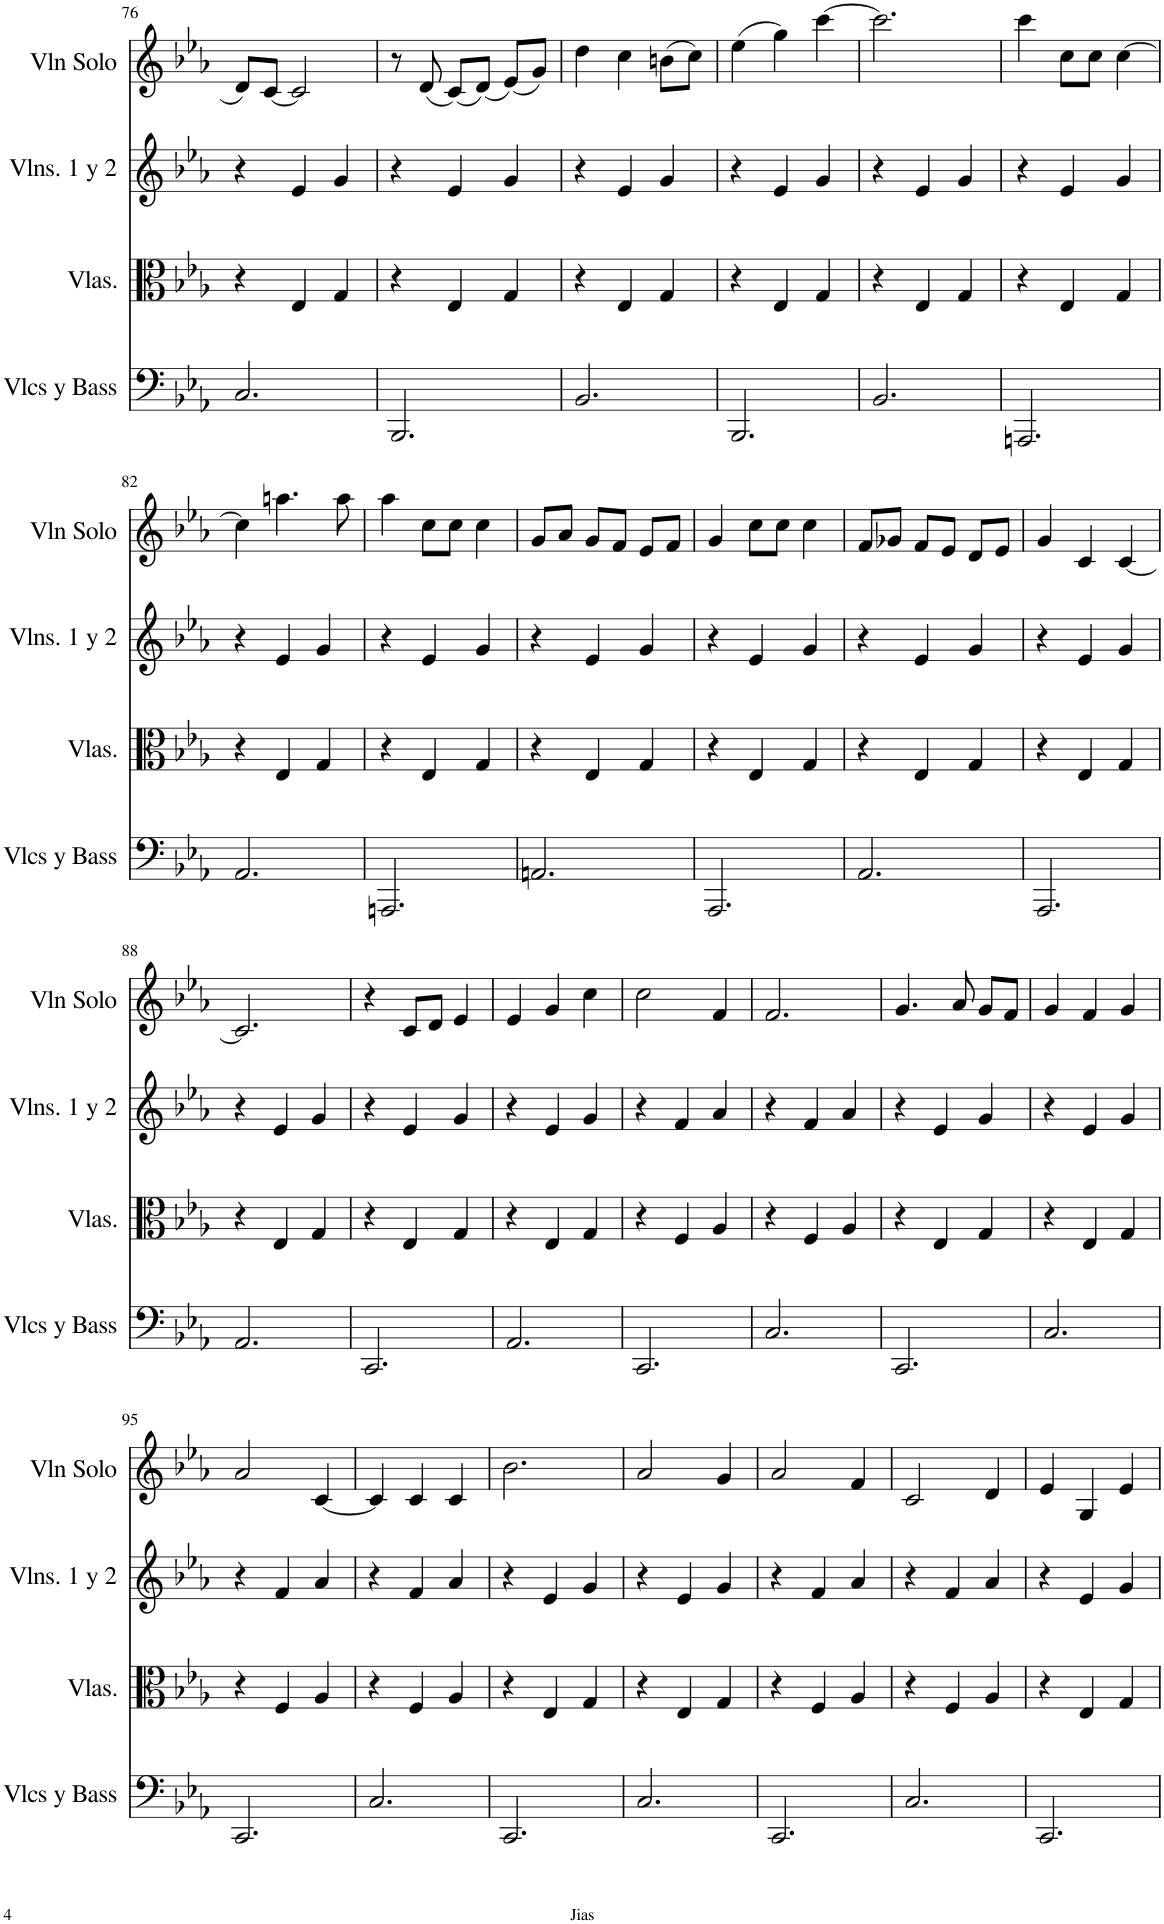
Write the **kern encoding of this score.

**kern	**kern	**kern	**kern
*part4	*part3	*part2	*part1
*staff4	*staff3	*staff2	*staff1
*I"Violoncellos y Bass	*I"Violas	*I"Violins 1 y 2	*I"Violin Solo
*I'Vlcs y Bass	*I'Vlas.	*I'Vlns. 1 y 2	*I'Vln Solo
!!LO:PB:g=z
*clefF4	*clefC3	*clefG2	*clefG2
*k[b-e-a-]	*k[b-e-a-]	*k[b-e-a-]	*k[b-e-a-]
*M3/4	*M3/4	*M3/4	*M3/4
=76	=76	=76	=76
2.C/	4r	4r	8d/L
.	.	.	[8c/J
.	4E-/	4e-/	2c/]
.	4G/	4g/	.
=77	=77	=77	=77
2.BBB-/	4r	4r	8r
.	.	.	(8d/
.	4E-/	4e-/	(8c/L)
.	.	.	(8d/J)
.	4G/	4g/	(8e-/L)
.	.	.	8g/J)
=78	=78	=78	=78
2.BB-/	4r	4r	4dd\
.	4E-/	4e-/	4cc\
.	4G/	4g/	(8bn\L
.	.	.	8cc\J)
=79	=79	=79	=79
2.BBB-/	4r	4r	(4ee-\
.	4E-/	4e-/	4gg\)
.	4G/	4g/	[4ccc\
=80	=80	=80	=80
2.BB-/	4r	4r	2.ccc\]
.	4E-/	4e-/	.
.	4G/	4g/	.
=81	=81	=81	=81
2.AAAn/	4r	4r	4ccc\
.	4E-/	4e-/	8cc\L
.	.	.	8cc\J
.	4G/	4g/	[4cc\
!!LO:LB:g=z
=82	=82	=82	=82
2.AA-/	4r	4r	4cc\]
.	4E-/	4e-/	4.aan\
.	4G/	4g/	.
.	.	.	8aa\
=83	=83	=83	=83
2.AAAn/	4r	4r	4aa-\
.	4E-/	4e-/	8cc\L
.	.	.	8cc\J
.	4G/	4g/	4cc\
=84	=84	=84	=84
2.AAn/	4r	4r	8g/L
.	.	.	8a-/J
.	4E-/	4e-/	8g/L
.	.	.	8f/J
.	4G/	4g/	8e-/L
.	.	.	8f/J
=85	=85	=85	=85
2.AAA-/	4r	4r	4g/
.	4E-/	4e-/	8cc\L
.	.	.	8cc\J
.	4G/	4g/	4cc\
=86	=86	=86	=86
2.AA-/	4r	4r	8f/L
.	.	.	8g-X/J
.	4E-/	4e-/	8f/L
.	.	.	8e-/J
.	4G/	4g/	8d/L
.	.	.	8e-/J
=87	=87	=87	=87
2.AAA-/	4r	4r	4g/
.	4E-/	4e-/	4c/
.	4G/	4g/	[4c/
!!LO:LB:g=z
=88	=88	=88	=88
2.AA-/	4r	4r	2.c/]
.	4E-/	4e-/	.
.	4G/	4g/	.
=89	=89	=89	=89
2.CC/	4r	4r	4r
.	4E-/	4e-/	8c/L
.	.	.	8d/J
.	4G/	4g/	4e-/
=90	=90	=90	=90
2.AA-/	4r	4r	4e-/
.	4E-/	4e-/	4g/
.	4G/	4g/	4cc\
=91	=91	=91	=91
2.CC/	4r	4r	2cc\
.	4F/	4f/	.
.	4A-/	4a-/	4f/
=92	=92	=92	=92
2.C/	4r	4r	2.f/
.	4F/	4f/	.
.	4A-/	4a-/	.
=93	=93	=93	=93
2.CC/	4r	4r	4.g/
.	4E-/	4e-/	.
.	.	.	8a-/
.	4G/	4g/	8g/L
.	.	.	8f/J
=94	=94	=94	=94
2.C/	4r	4r	4g/
.	4E-/	4e-/	4f/
.	4G/	4g/	4g/
!!LO:LB:g=z
=95	=95	=95	=95
2.CC/	4r	4r	2a-/
.	4F/	4f/	.
.	4A-/	4a-/	[4c/
=96	=96	=96	=96
2.C/	4r	4r	4c/]
.	4F/	4f/	4c/
.	4A-/	4a-/	4c/
=97	=97	=97	=97
2.CC/	4r	4r	2.b-\
.	4E-/	4e-/	.
.	4G/	4g/	.
=98	=98	=98	=98
2.C/	4r	4r	2a-/
.	4E-/	4e-/	.
.	4G/	4g/	4g/
=99	=99	=99	=99
2.CC/	4r	4r	2a-/
.	4F/	4f/	.
.	4A-/	4a-/	4f/
=100	=100	=100	=100
2.C/	4r	4r	2c/
.	4F/	4f/	.
.	4A-/	4a-/	4d/
=101	=101	=101	=101
2.CC/	4r	4r	4e-/
.	4E-/	4e-/	4G/
.	4G/	4g/	4e-/
=	=	=	=
*-	*-	*-	*-
